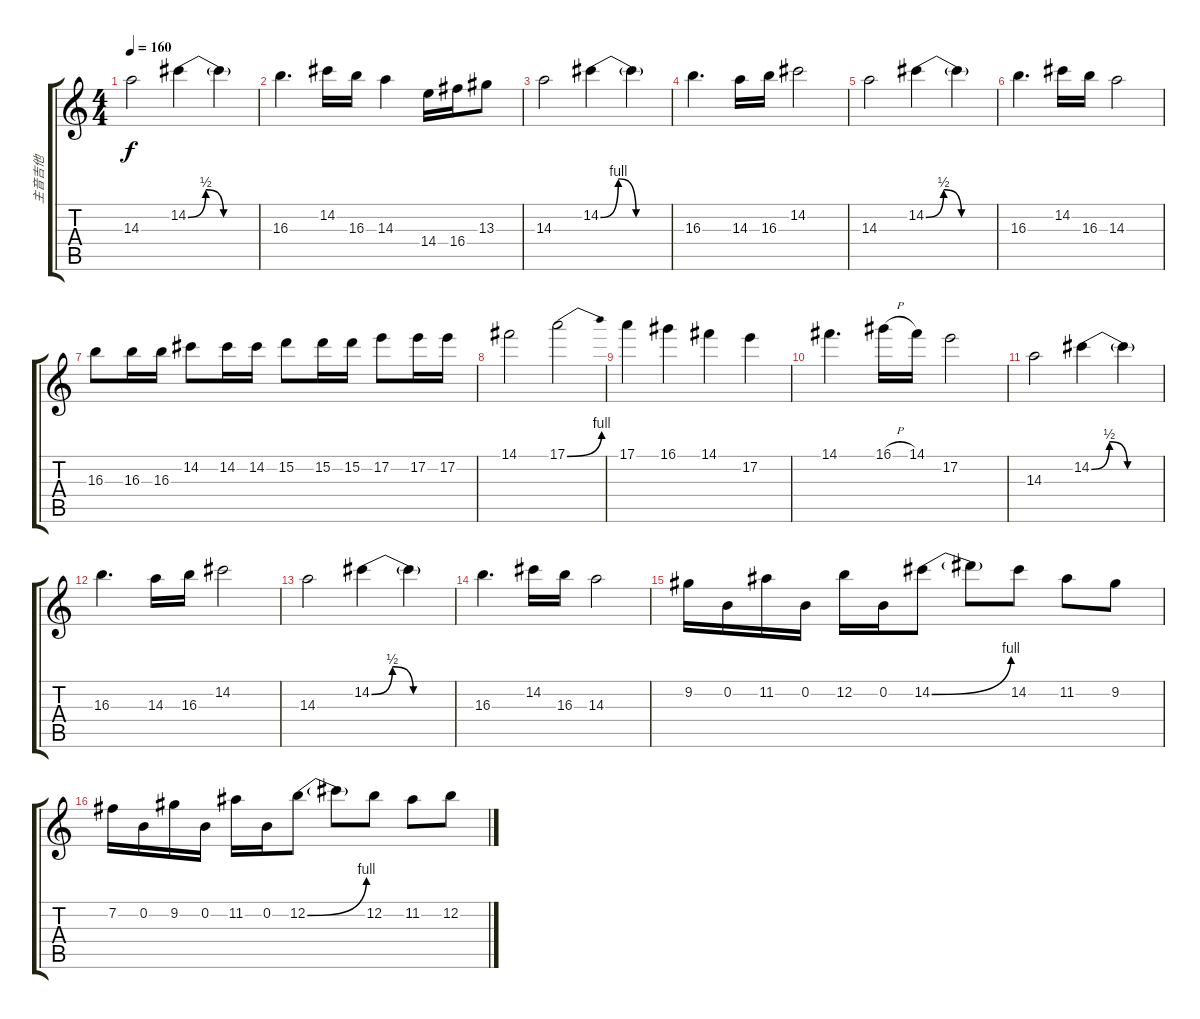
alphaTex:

\track ("主音吉他" "主音吉他") {instrument distortionguitar}
\staff {score tabs}
\tuning (E4 B3 G3 D3 A2 E2) {hide}
\ts (4 4)
\tempo 160
\clef g2
\ks c
14.3.2{dy f} 14.2{be (custom 0 0 15 2 30 0 60 0)}.4 14.2{t}.4 |
16.3.4{d} 14.2.16 16.3.16 14.3.4 14.4.16 16.4.16 13.3.8 |
14.3.2 14.2{be (custom 0 0 15 4 30 0 60 0)}.4 14.2{t}.4 |
16.3.4{d} 14.3.16 16.3.16 14.2.2 |
14.3.2 14.2{be (custom 0 0 15 2 30 0 60 0)}.4 14.2{t}.4 |
16.3.4{d} 14.2.16 16.3.16 14.3.2 |
16.3.8 16.3.16 16.3.16 14.2.8 14.2.16 14.2.16 15.2.8 15.2.16 15.2.16 17.2.8 17.2.16 17.2.16 |
14.1.2 17.1{be (bend 0 0 60 4)}.2 |
17.1.4 16.1.4 14.1.4 17.2.4 |
14.1.4{d} 16.1{h}.16 14.1.16 17.2.2 |
14.3.2 14.2{be (custom 0 0 15 2 30 0 60 0)}.4 14.2{t}.4 |
16.3.4{d} 14.3.16 16.3.16 14.2.2 |
14.3.2 14.2{be (custom 0 0 15 2 30 0 60 0)}.4 14.2{t}.4 |
16.3.4{d} 14.2.16 16.3.16 14.3.2 |
9.2.16 0.2.16 11.2.16 0.2.16 12.2.16 0.2.16 14.2{be (bend 0 0 60 4)}.8 14.2{t}.8 14.2.8 11.2.8 9.2.8 |
7.2.16 0.2.16 9.2.16 0.2.16 11.2.16 0.2.16 12.2{be (bend 0 0 60 4)}.8 12.2{t}.8 12.2.8 11.2.8 12.2.8
